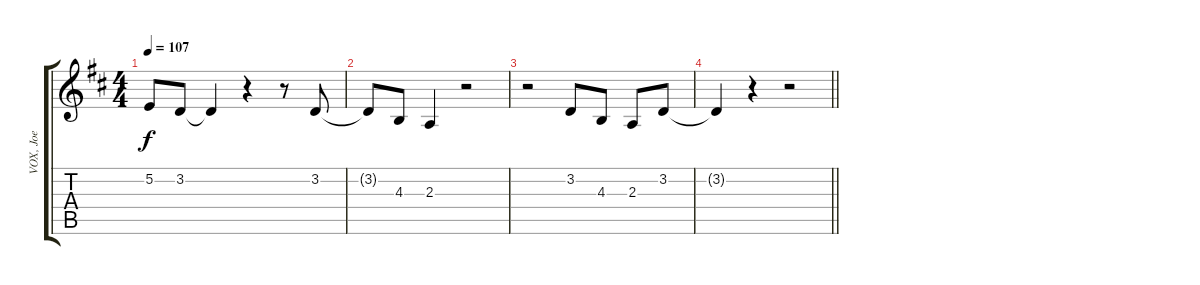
\track ("VOX, Joe" "VOX, Joe") {instrument lead1square}
\staff {score tabs}
\tuning (E4 B3 G3 D3 A2 E2) {hide}
\ts (4 4)
\tempo 107
\clef g2
\ks d
5.2{t}.8{dy f} 3.2.8 3.2{t}.4 r.4 r.8 3.2.8 |
3.2{t}.8 4.3.8 2.3.4 r.2 |
r.2 3.2.8 4.3.8 2.3.8 3.2.8 |
\barLineRight lightlight
3.2{t}.4 r.4 r.2
